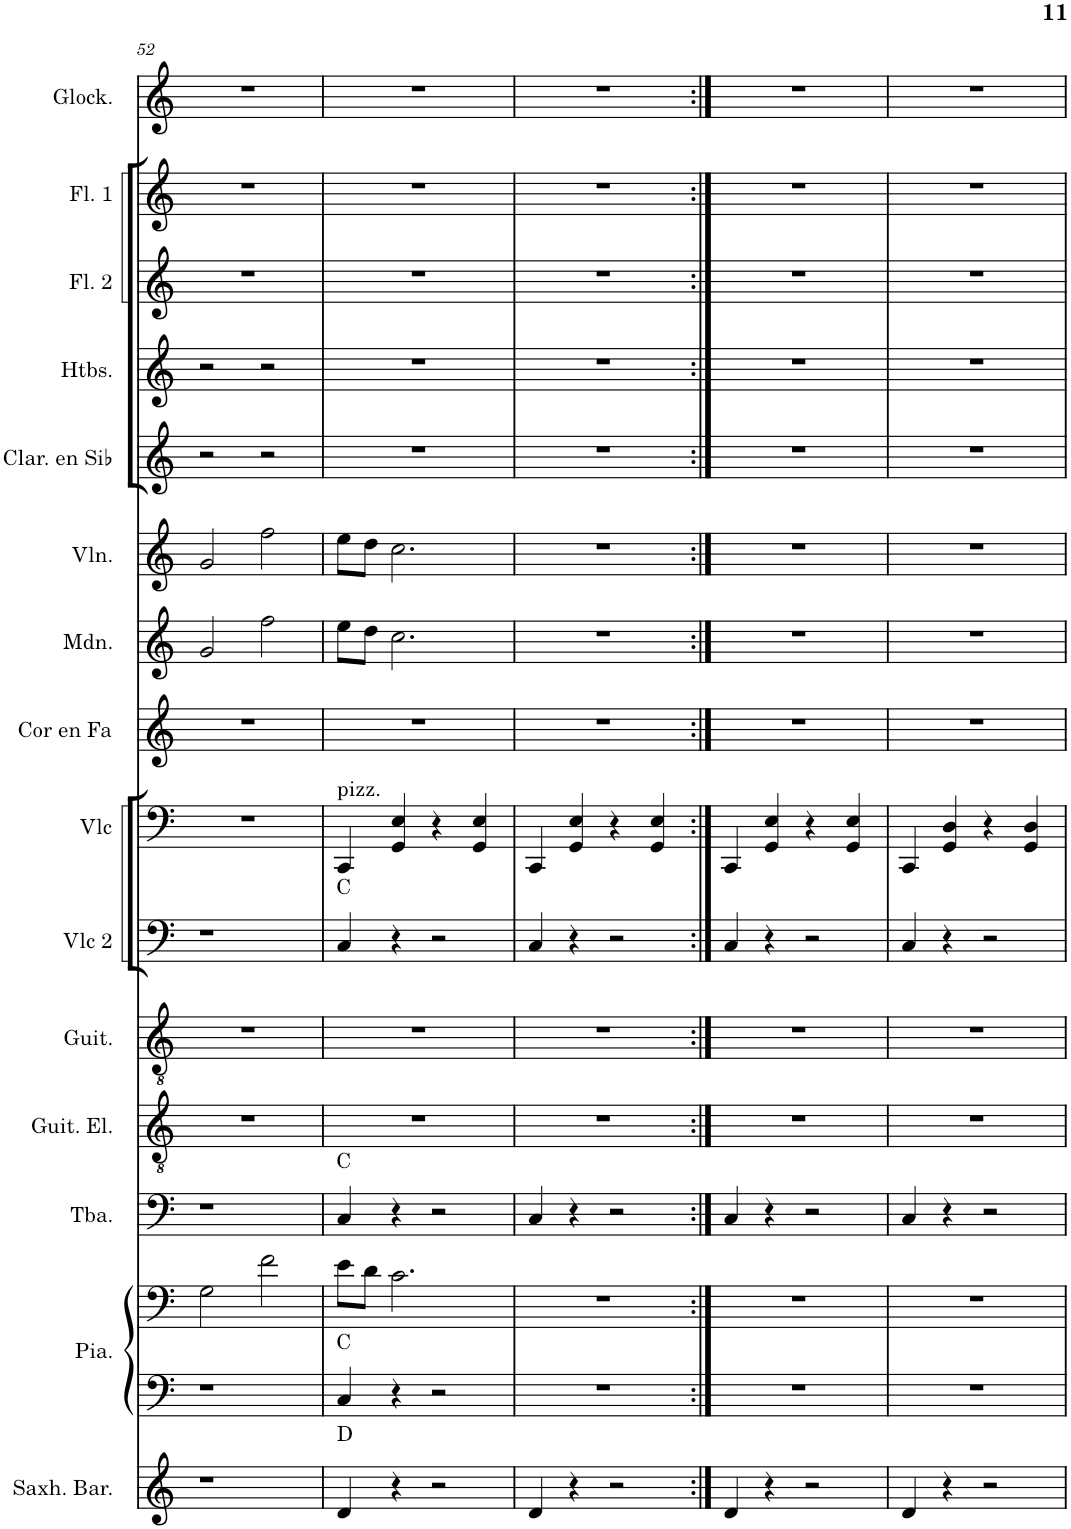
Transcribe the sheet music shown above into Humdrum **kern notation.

**kern	**harte	**kern	**kern	**harte	**kern	**harte	**kern	**kern	**kern	**harte	**kern	**kern	**kern	**kern	**kern	**kern	**kern	**kern	**kern
*part15	*part15	*part14	*part14	*part14	*part13	*part13	*part12	*part11	*part10	*part10	*part9	*part8	*part7	*part6	*part5	*part4	*part3	*part2	*part1
*staff16	*	*staff15	*staff14	*	*staff13	*	*staff12	*staff11	*staff10	*	*staff9	*staff8	*staff7	*staff6	*staff5	*staff4	*staff3	*staff2	*staff1
*I"Saxhorn baryton	*	*I"Piano	*	*	*I"Tuba	*	*I"Guitare électrique	*I"Guitare acoustique	*I"Violoncelle 2	*	*I"Violoncelle	*I"Cor en Fa	*I"Mandoline	*I"Violon	*I"Clarinette en Sib	*I"Hautbois	*I"Flûte 2	*I"Flûte 1	*I"Glockenspiel
*I'Saxh. Bar.	*	*I'Pia.	*	*	*I'Tba.	*	*I'Guit. El.	*I'Guit.	*I'Vlc 2	*	*I'Vlc	*I'Cor en Fa	*I'Mdn.	*I'Vln.	*I'Clar. en Sib	*I'Htbs.	*I'Fl. 2	*I'Fl. 1	*I'Glock.
!!LO:PB:g=z
*clefG2	*	*clefF4	*clefF4	*	*clefF4	*	*clefGv2	*clefGv2	*clefF4	*	*clefF4	*clefG2	*clefG2	*clefG2	*clefG2	*clefG2	*clefG2	*clefG2	*clefG2
*Trd8c14	*	*	*	*	*	*	*	*	*	*	*	*Trd4c7	*	*	*Trd1c2	*	*	*	*Trd-14c-24
*k[]	*	*k[]	*k[]	*	*k[]	*	*k[]	*k[]	*k[]	*	*k[]	*k[]	*k[]	*k[]	*k[]	*k[]	*k[]	*k[]	*k[]
*M4/4	*	*M4/4	*M4/4	*	*M4/4	*	*M4/4	*M4/4	*M4/4	*	*M4/4	*M4/4	*M4/4	*M4/4	*M4/4	*M4/4	*M4/4	*M4/4	*M4/4
=52	=52	=52	=52	=52	=52	=52	=52	=52	=52	=52	=52	=52	=52	=52	=52	=52	=52	=52	=52
1r	.	1r	2G\	.	1r	.	1r	1r	1r	.	1r	1r	2g/	2g/	2r	2r	1r	1r	1r
.	.	.	2f\	.	.	.	.	.	.	.	.	.	2ff\	2ff\	2r	2r	.	.	.
=53	=53	=53	=53	=53	=53	=53	=53	=53	=53	=53	=53	=53	=53	=53	=53	=53	=53	=53	=53
!	!	!	!	!	!	!	!	!	!	!	!LO:TX:a:t=pizz.	!	!	!	!	!	!	!	!
4d/	D:maj	4C/	8e\L	C:maj	4C/	C:maj	1r	1r	4C/	C:maj	4CC/	1r	8ee\L	8ee\L	1r	1r	1r	1r	1r
.	.	.	8d\J	.	.	.	.	.	.	.	.	.	8dd\J	8dd\J	.	.	.	.	.
4r	.	4r	2.c\	.	4r	.	.	.	4r	.	4GG/ 4E/	.	2.cc\	2.cc\	.	.	.	.	.
2r	.	2r	.	.	2r	.	.	.	2r	.	4r	.	.	.	.	.	.	.	.
.	.	.	.	.	.	.	.	.	.	.	4GG/ 4E/	.	.	.	.	.	.	.	.
=54	=54	=54	=54	=54	=54	=54	=54	=54	=54	=54	=54	=54	=54	=54	=54	=54	=54	=54	=54
4d/	.	1r	1r	.	4C/	.	1r	1r	4C/	.	4CC/	1r	1r	1r	1r	1r	1r	1r	1r
4r	.	.	.	.	4r	.	.	.	4r	.	4GG/ 4E/	.	.	.	.	.	.	.	.
2r	.	.	.	.	2r	.	.	.	2r	.	4r	.	.	.	.	.	.	.	.
.	.	.	.	.	.	.	.	.	.	.	4GG/ 4E/	.	.	.	.	.	.	.	.
=55:|!	=55:|!	=55:|!	=55:|!	=55:|!	=55:|!	=55:|!	=55:|!	=55:|!	=55:|!	=55:|!	=55:|!	=55:|!	=55:|!	=55:|!	=55:|!	=55:|!	=55:|!	=55:|!	=55:|!
4d/	.	1r	1r	.	4C/	.	1r	1r	4C/	.	4CC/	1r	1r	1r	1r	1r	1r	1r	1r
4r	.	.	.	.	4r	.	.	.	4r	.	4GG/ 4E/	.	.	.	.	.	.	.	.
2r	.	.	.	.	2r	.	.	.	2r	.	4r	.	.	.	.	.	.	.	.
.	.	.	.	.	.	.	.	.	.	.	4GG/ 4E/	.	.	.	.	.	.	.	.
=56	=56	=56	=56	=56	=56	=56	=56	=56	=56	=56	=56	=56	=56	=56	=56	=56	=56	=56	=56
4d/	.	1r	1r	.	4C/	.	1r	1r	4C/	.	4CC/	1r	1r	1r	1r	1r	1r	1r	1r
4r	.	.	.	.	4r	.	.	.	4r	.	4GG/ 4D/	.	.	.	.	.	.	.	.
2r	.	.	.	.	2r	.	.	.	2r	.	4r	.	.	.	.	.	.	.	.
.	.	.	.	.	.	.	.	.	.	.	4GG/ 4D/	.	.	.	.	.	.	.	.
=	=	=	=	=	=	=	=	=	=	=	=	=	=	=	=	=	=	=	=
*-	*-	*-	*-	*-	*-	*-	*-	*-	*-	*-	*-	*-	*-	*-	*-	*-	*-	*-	*-
